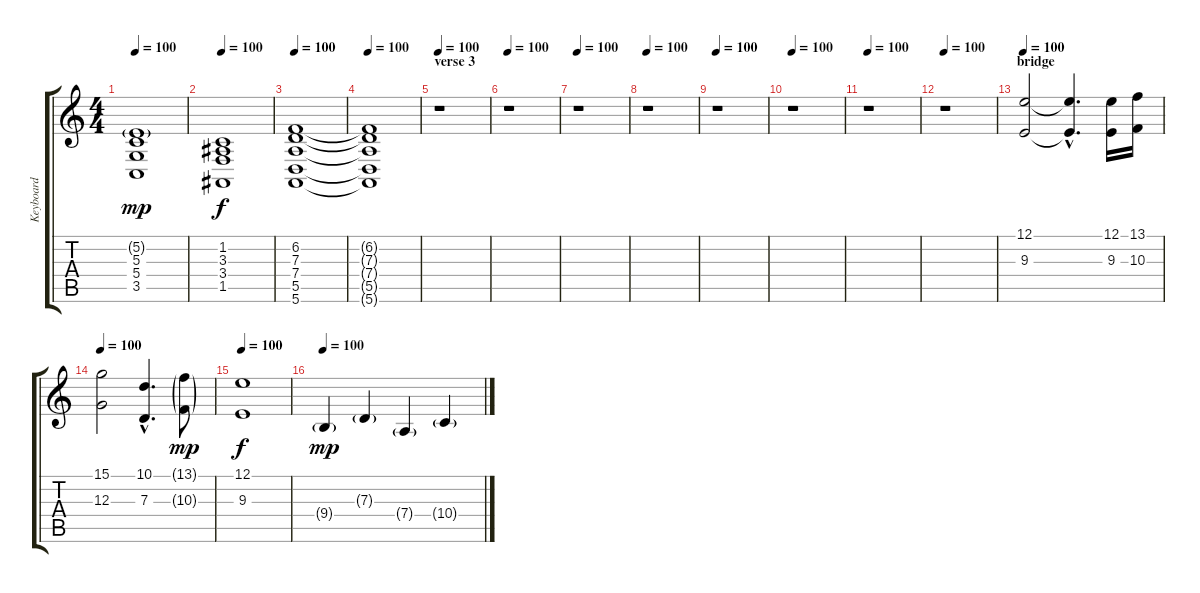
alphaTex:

\track ("Keyboard" "Keyboard") {instrument voiceoohs}
\staff {score tabs}
\tuning (E4 B3 G3 D3 A2 E2) {hide}
\ts (4 4)
\tempo 100
\clef g2
\ks c
(5.2{g} 5.3 5.4 3.5).1{dy mp} |
\tempo 100
(1.2 3.3 3.4 1.5).1{dy f} |
\tempo 100
(6.2 7.3 7.4 5.5 5.6).1 |
\tempo 100
(6.2{t} 7.3{t} 7.4{t} 5.5{t} 5.6{t}).1 |
\section ("" "verse 3")
\tempo 100
r.1 |
\tempo 100
r.1 |
\tempo 100
r.1 |
\tempo 100
r.1 |
\tempo 100
r.1 |
\tempo 100
r.1 |
\tempo 100
r.1 |
\tempo 100
r.1 |
\section ("" "bridge")
\tempo 100
(12.1 9.3).2{volume 11 instrument stringensemble1} (12.1{hac t} 9.3{hac t}).4{d} (12.1 9.3).16 (13.1 10.3).16 |
\tempo 100
(15.1 12.3).2 (10.1{hac} 7.3{hac}).4{d} (13.1{g} 10.3{g}).8{dy mp} |
\tempo 100
(12.1 9.3).1{dy f} |
\tempo 100
9.4{g}.4{dy mp} 7.3{g}.4 7.4{g}.4 10.4{g}.4
